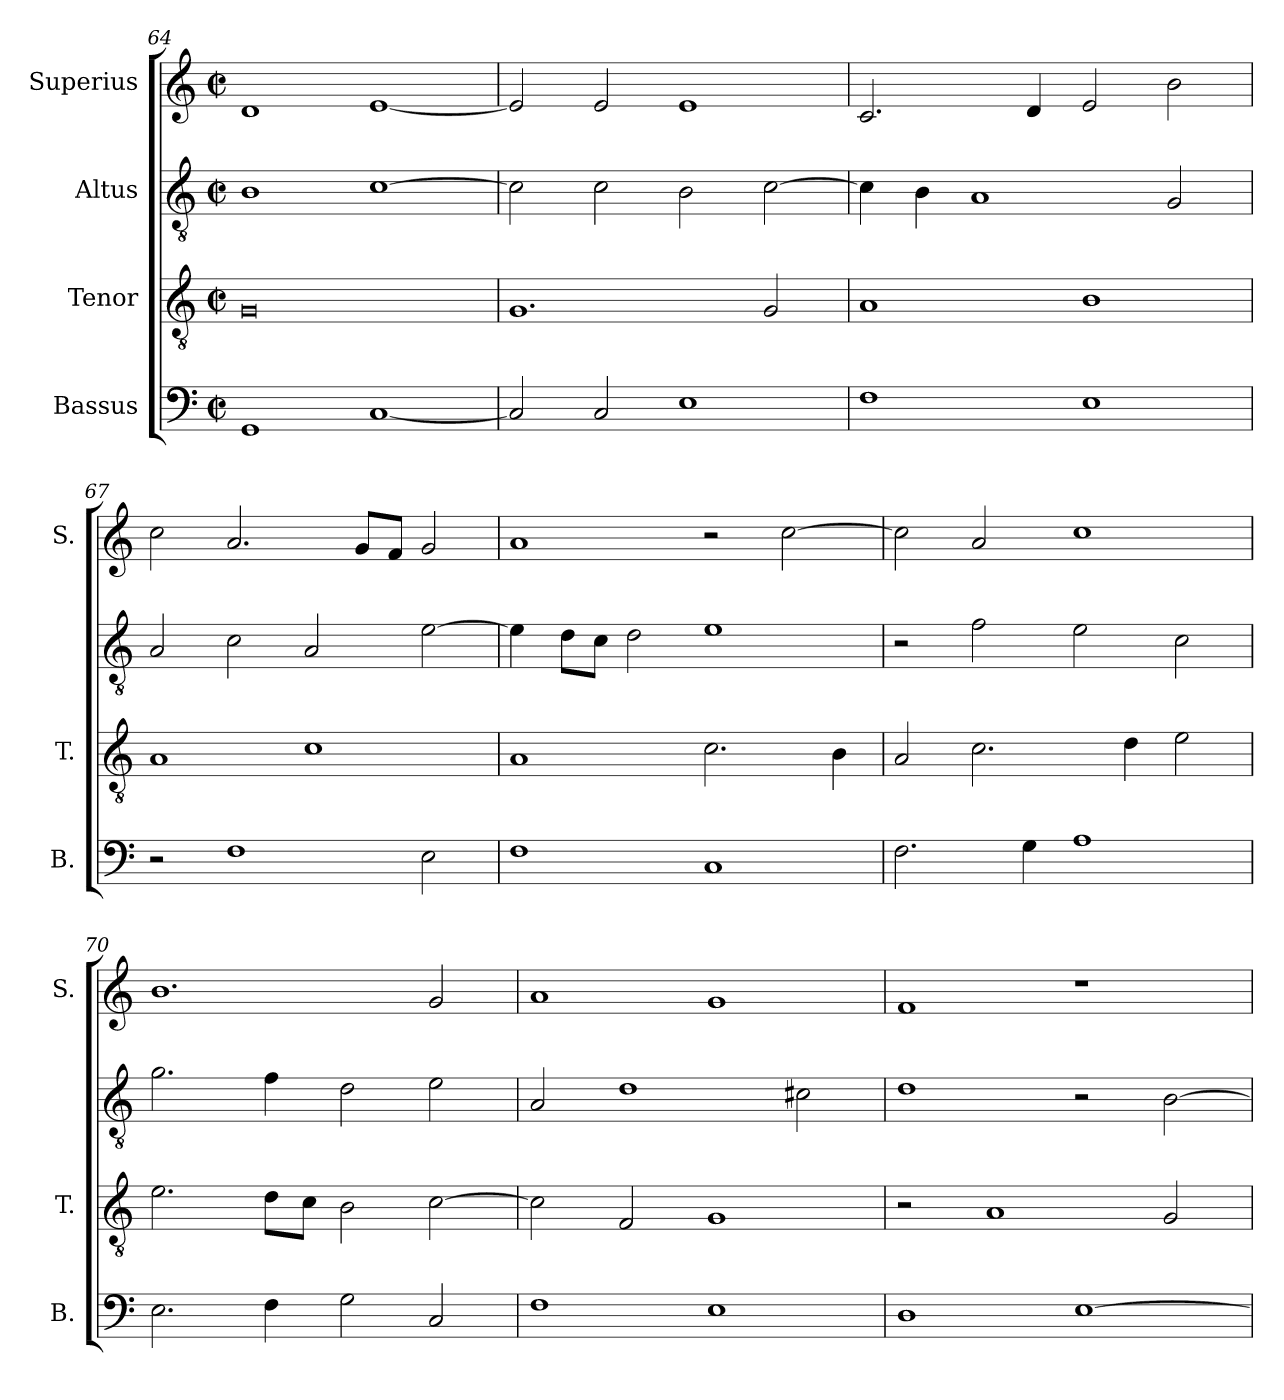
**kern	**kern	**kern	**kern
*part4	*part3	*part2	*part1
*staff4	*staff3	*staff2	*staff1
*I"Bassus	*I"Tenor	*I"Altus	*I"Superius
*I'B.	*I'T.	*	*I'S.
*clefF4	*clefGv2	*clefGv2	*clefG2
*	*ITrd7c12	*ITrd7c12	*
*k[]	*k[]	*k[]	*k[]
*C:	*C:	*C:	*C:
*M2/2	*M2/2	*M2/2	*M2/2
*met(c|)	*met(c|)	*met(c|)	*met(c|)
=64	=64	=64	=64
1GGi	0GGi	1BBi	1di
[<1Ci	.	[>1Ci	[<1ei
=65	=65	=65	=65
2Ci/]	1.GGi	2Ci\]	2ei/]
2Ci/	.	2Ci\	2ei/
1Ei	.	2BBi\	1ei
.	2GGi/	[>2Ci\	.
=66	=66	=66	=66
1Fi	1AAi	4Ci\]	2.ci/
.	.	4BBi\	.
.	.	1AAi	.
.	.	.	4di/
1Ei	1BBi	.	2ei/
.	.	2GGi/	2bi\
=67	=67	=67	=67
2r	1AAi	2AAi/	2cci\
1Fi	.	2Ci\	2.ai/
.	1Ci	2AAi/	.
.	.	.	8gi/L
.	.	.	8fi/J
2Ei\	.	[>2Ei\	2gi/
!!LO:PB:g=z
=68	=68	=68	=68
1Fi	1AAi	4Ei\]	1ai
.	.	8Di\L	.
.	.	8Ci\J	.
.	.	2Di\	.
1Ci	2.Ci\	1Ei	2r
.	.	.	[>2cci\
.	4BBi\	.	.
=69	=69	=69	=69
2.Fi\	2AAi/	2r	2cci\]
.	2.Ci\	2Fi\	2ai/
4Gi\	.	.	.
1Ai	.	2Ei\	1cci
.	4Di\	.	.
.	2Ei\	2Ci\	.
=70	=70	=70	=70
2.Ei\	2.Ei\	2.Gi\	1.bi
4Fi\	8Di\L	4Fi\	.
.	8Ci\J	.	.
2Gi\	2BBi\	2Di\	.
2Ci/	[>2Ci\	2Ei\	2gi/
=71	=71	=71	=71
1Fi	2Ci\]	2AAi/	1ai
.	2FFi/	1Di	.
1Ei	1GGi	.	1gi
.	.	2C#Xi\	.
=72	=72	=72	=72
1Di	2r	1Di	1fi
.	1AAi	.	.
[>1Ei	.	2r	1r
.	2GGi/	[>2BBi\	.
=	=	=	=
*-	*-	*-	*-
